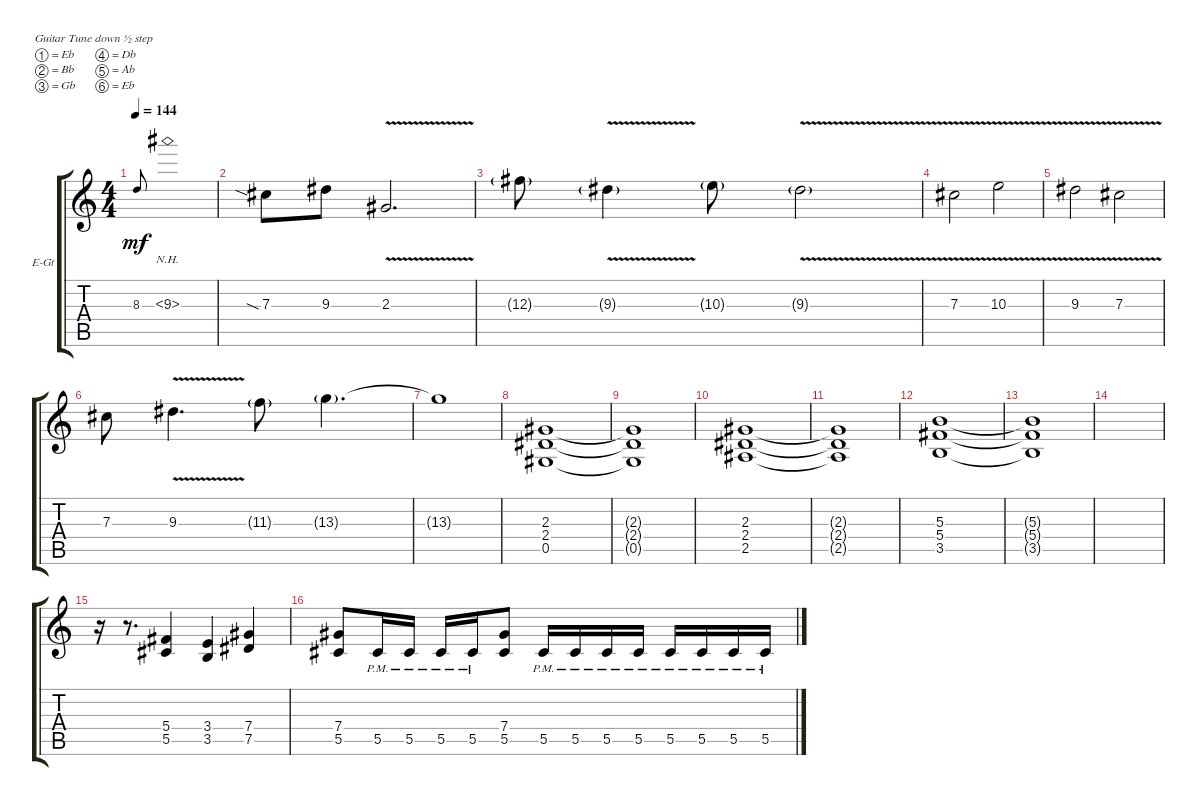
\bracketExtendMode groupsimilarinstruments
\firstSystemTrackNameOrientation horizontal
\otherSystemsTrackNameOrientation horizontal
\track ("Guitar 2" "E-Gt") {instrument distortionguitar}
\staff {score tabs}
\tuning (Eb4 Bb3 Gb3 Db3 Ab2 Eb2)
\ts (4 4)
\tempo 144
\clef g2
\ks c
8.3.8{gr onbeat dy mf} 9.3{nh}.1 |
7.3{sia}.8 9.3.8 2.3{v}.2{d} |
12.3{g}.8 9.3{v g}.4 10.3{g}.8 9.3{v g}.2 |
7.3{v}.2 10.3{v}.2 |
9.3{v}.2 7.3{v}.2 |
7.3.8 9.3{v}.4{d} 11.3{g}.8 13.3{g}.4{d} |
13.3{t}.1 |
(0.5 2.4 2.3).1 |
(0.5{t} 2.4{t} 2.3{t}).1 |
(2.5 2.4 2.3).1 |
(2.5{t} 2.4{t} 2.3{t}).1 |
(5.4 3.5 5.3).1 |
(5.4{t} 3.5{t} 5.3{t}).1 |
|
r.16 r.8{d} (5.4 5.5).4 (3.4 3.5).4 (7.4 7.5).4 |
(7.4 5.5).8 5.5{pm}.16 5.5{pm}.16 5.5{pm}.16 5.5{pm}.16 (7.4 5.5).8 5.5{pm}.16 5.5{pm}.16 5.5{pm}.16 5.5{pm}.16 5.5{pm}.16 5.5{pm}.16 5.5{pm}.16 5.5{pm}.16
